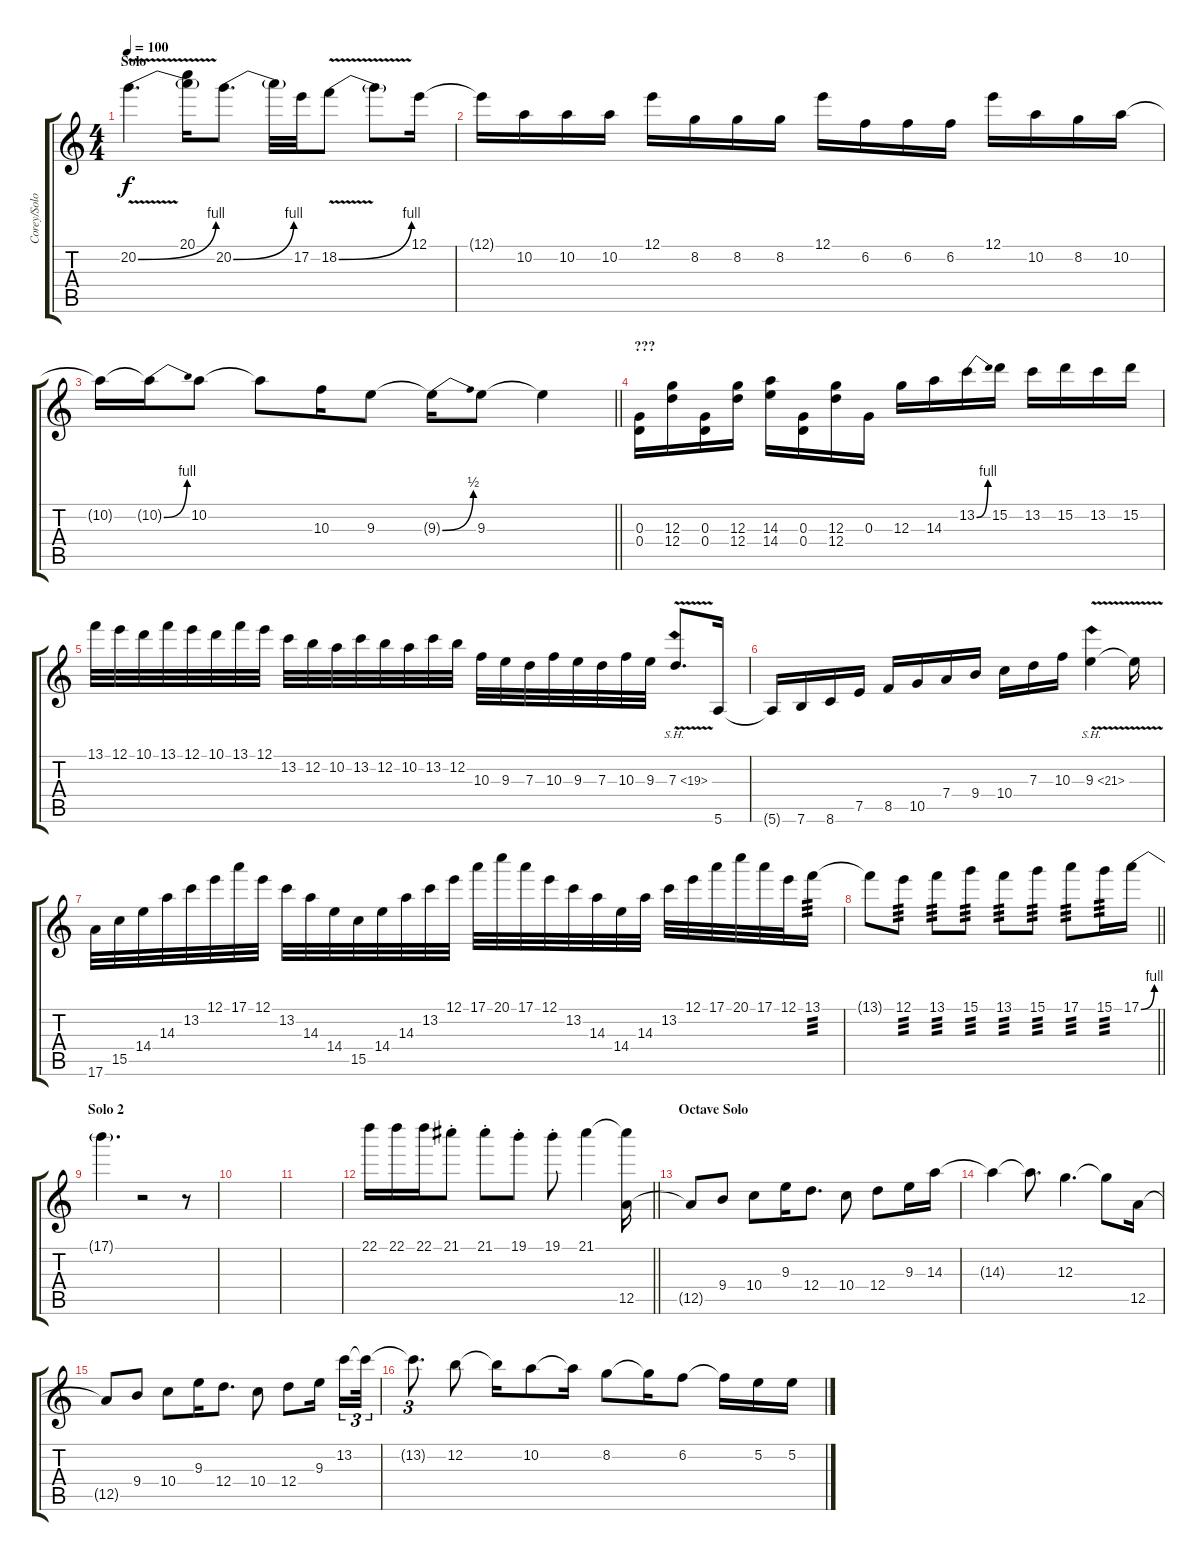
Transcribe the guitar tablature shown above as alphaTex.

\track ("Corey/Solo" "Corey/Solo") {instrument distortionguitar}
\staff {score tabs}
\tuning (E4 B3 G3 D3 A2 E2) {hide}
\ts (4 4)
\section ("" "Solo")
\tempo 100
\clef g2
\ks c
20.2{be (bend 0 0 60 4) v}.4{d dy f volume 14} (20.1 20.2{t}).16 20.2{be (bend 0 0 60 4)}.8{d} 20.2{t}.32 17.2.32 18.2{be (bend 0 0 60 4) v}.8 18.2{t}.8 12.1.16 |
12.1{t}.16 10.2.16 10.2.16 10.2.16 12.1.16 8.2.16 8.2.16 8.2.16 12.1.16 6.2.16 6.2.16 6.2.16 12.1.16 10.2.16 8.2.16 10.2.16 |
\barLineRight lightlight
10.2{t}.16 10.2{be (bend 0 0 60 4) t}.16 10.2.8 10.2{t}.8 10.3.16 9.3.8 9.3{be (bend 0 0 60 2) t}.16 9.3.8 9.3{t}.4 |
\section ("" "???")
(0.3 0.4).16 (12.3 12.4).16 (0.3 0.4).16 (12.3 12.4).16 (14.3 14.4).16 (0.3 0.4).16 (12.3 12.4).16 0.3.16 12.3.16 14.3.16 13.2{be (bend 0 0 60 4)}.16 15.2.16 13.2.16 15.2.16 13.2.16 15.2.16 |
13.1.32 12.1.32 10.1.32 13.1.32 12.1.32 10.1.32 13.1.32 12.1.32 13.2.32 12.2.32 10.2.32 13.2.32 12.2.32 10.2.32 13.2.32 12.2.32 10.3.32 9.3.32 7.3.32 10.3.32 9.3.32 7.3.32 10.3.32 9.3.32 7.3{sh 12 v}.8{d} 5.6.16 |
5.6{t}.16 7.6.16 8.6.16 7.5.16 8.5.16 10.5.16 7.4.16 9.4.16 10.4.16 7.3.16 10.3.16 9.3{sh 12 v}.4 9.3{t}.16 |
17.6.32 15.5.32 14.4.32 14.3.32 13.2.32 12.1.32 17.1.32 12.1.32 13.2.32 14.3.32 14.4.32 15.5.32 14.4.32 14.3.32 13.2.32 12.1.32 17.1.32 20.1.32 17.1.32 12.1.32 13.2.32 14.3.32 14.4.32 14.3.32 13.2.32 12.1.32 17.1.32 20.1.32 17.1.32 12.1.32 13.1.16{tp 3} |
\barLineRight lightlight
13.1{t}.8 12.1.8{tp 3} 13.1.8{tp 3} 15.1.8{tp 3} 13.1.8{tp 3} 15.1.8{tp 3} 17.1.8{tp 3} 15.1.16{tp 3} 17.1{be (bend 0 0 60 4)}.16 |
\section ("" "Solo 2")
17.1{t}.4{d volume 12} r.2 r.8 |
|
|
\barLineRight lightlight
22.1.16 22.1.16 22.1.16 21.1{st}.8 21.1{st}.8 19.1{st}.8 19.1{st}.8 21.1.4 (21.1{t} 12.5).16 |
\section ("" "Octave Solo")
12.5{t}.8 9.4.8 10.4.8 9.3.16 12.4.8{d} 10.4.8 12.4.8 9.3.16 14.3.16 |
14.3{t}.4 14.3{t}.8{d} 12.3.4{d} 12.3{t}.8 12.5.16 |
12.5{t}.8 9.4.8 10.4.8 9.3.16 12.4.8{d} 10.4.8 12.4.8 9.3.16{beam splitsecondary} 13.2.16{tu (3 2)} 13.2{t}.32{tu (3 2)} |
13.2{t}.8{d tu (3 2)} 12.2.8 12.2{t}.16 10.2.8 10.2{t}.16 8.2.8 8.2{t}.16 6.2.8 6.2{t}.16 5.2.16 5.2.16
